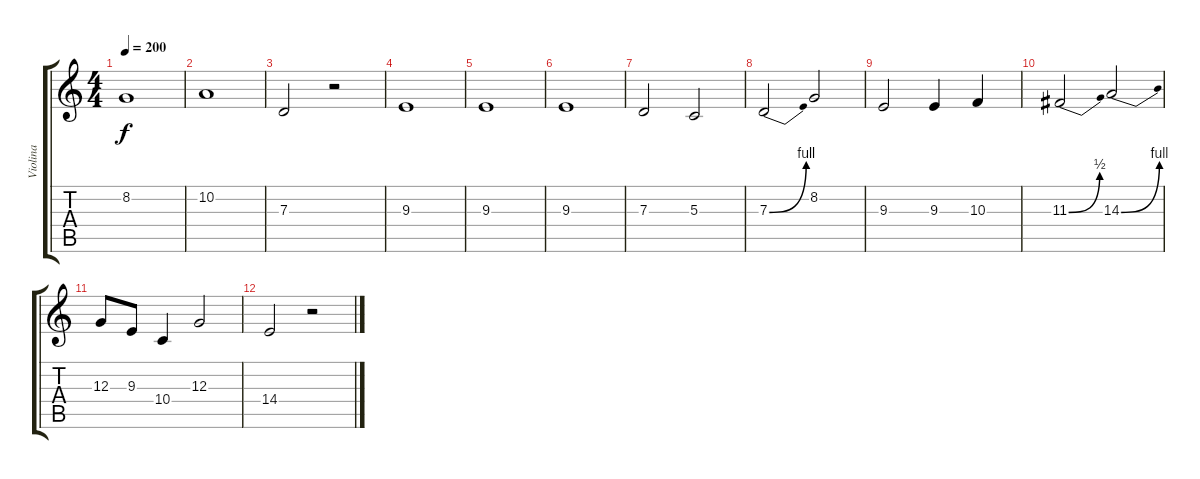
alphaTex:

\track ("Violina" "Violina") {instrument violin}
\staff {score tabs}
\tuning (E4 B3 G3 D3 A2 E2) {hide}
\ts (4 4)
\tempo 200
\clef g2
\ks c
8.2.1{dy f} |
10.2.1 |
7.3.2 r.2 |
9.3.1 |
9.3.1 |
9.3.1 |
7.3.2 5.3.2 |
7.3{be (bend 0 0 60 4)}.2 8.2.2 |
9.3.2 9.3.4 10.3.4 |
11.3{be (bend 0 0 60 2)}.2 14.3{be (bend 0 0 60 4)}.2 |
12.3.8 9.3.8 10.4.4 12.3.2 |
14.4.2 r.2
